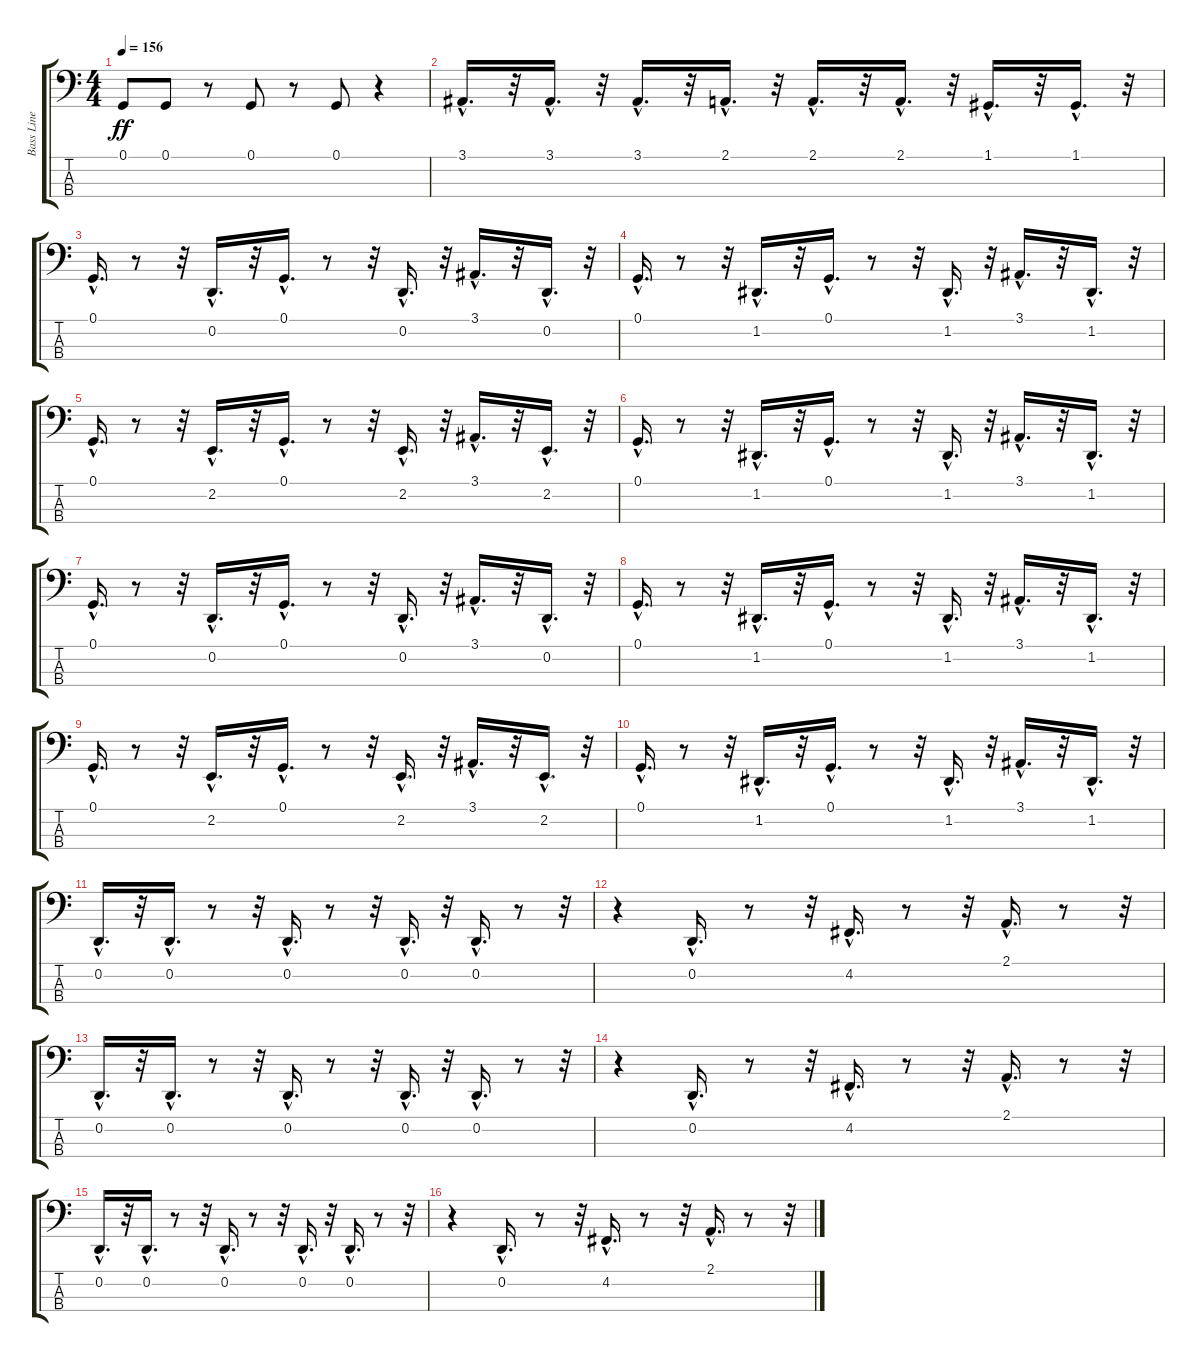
\track ("Bass Line" "Bass Line") {instrument lead8bassandlead}
\staff {score tabs}
\tuning (G2 D2 A1 E1) {hide}
\ts (4 4)
\tempo 156
\clef f4
\ks c
0.1.8{dy ff instrument lead8bassandlead} 0.1.8 r.8 0.1.8 r.8 0.1.8 r.4 |
3.1{hac}.16{d} r.32 3.1{hac}.16{d} r.32 3.1{hac}.16{d} r.32 2.1{hac}.16{d} r.32 2.1{hac}.16{d} r.32 2.1{hac}.16{d} r.32 1.1{hac}.16{d} r.32 1.1{hac}.16{d} r.32 |
0.1{hac}.16{d} r.8 r.32 0.2{hac}.16{d} r.32 0.1{hac}.16{d} r.8 r.32 0.2{hac}.16{d} r.32 3.1{hac}.16{d} r.32 0.2{hac}.16{d} r.32 |
0.1{hac}.16{d} r.8 r.32 1.2{hac}.16{d} r.32 0.1{hac}.16{d} r.8 r.32 1.2{hac}.16{d} r.32 3.1{hac}.16{d} r.32 1.2{hac}.16{d} r.32 |
0.1{hac}.16{d} r.8 r.32 2.2{hac}.16{d} r.32 0.1{hac}.16{d} r.8 r.32 2.2{hac}.16{d} r.32 3.1{hac}.16{d} r.32 2.2{hac}.16{d} r.32 |
0.1{hac}.16{d} r.8 r.32 1.2{hac}.16{d} r.32 0.1{hac}.16{d} r.8 r.32 1.2{hac}.16{d} r.32 3.1{hac}.16{d} r.32 1.2{hac}.16{d} r.32 |
0.1{hac}.16{d} r.8 r.32 0.2{hac}.16{d} r.32 0.1{hac}.16{d} r.8 r.32 0.2{hac}.16{d} r.32 3.1{hac}.16{d} r.32 0.2{hac}.16{d} r.32 |
0.1{hac}.16{d} r.8 r.32 1.2{hac}.16{d} r.32 0.1{hac}.16{d} r.8 r.32 1.2{hac}.16{d} r.32 3.1{hac}.16{d} r.32 1.2{hac}.16{d} r.32 |
0.1{hac}.16{d} r.8 r.32 2.2{hac}.16{d} r.32 0.1{hac}.16{d} r.8 r.32 2.2{hac}.16{d} r.32 3.1{hac}.16{d} r.32 2.2{hac}.16{d} r.32 |
0.1{hac}.16{d} r.8 r.32 1.2{hac}.16{d} r.32 0.1{hac}.16{d} r.8 r.32 1.2{hac}.16{d} r.32 3.1{hac}.16{d} r.32 1.2{hac}.16{d} r.32 |
0.2{hac}.16{d} r.32 0.2{hac}.16{d} r.8 r.32 0.2{hac}.16{d} r.8 r.32 0.2{hac}.16{d} r.32 0.2{hac}.16{d} r.8 r.32 |
r.4 0.2{hac}.16{d} r.8 r.32 4.2{hac}.16{d} r.8 r.32 2.1{hac}.16{d} r.8 r.32 |
0.2{hac}.16{d} r.32 0.2{hac}.16{d} r.8 r.32 0.2{hac}.16{d} r.8 r.32 0.2{hac}.16{d} r.32 0.2{hac}.16{d} r.8 r.32 |
r.4 0.2{hac}.16{d} r.8 r.32 4.2{hac}.16{d} r.8 r.32 2.1{hac}.16{d} r.8 r.32 |
0.2{hac}.16{d} r.32 0.2{hac}.16{d} r.8 r.32 0.2{hac}.16{d} r.8 r.32 0.2{hac}.16{d} r.32 0.2{hac}.16{d} r.8 r.32 |
r.4 0.2{hac}.16{d} r.8 r.32 4.2{hac}.16{d} r.8 r.32 2.1{hac}.16{d} r.8 r.32
